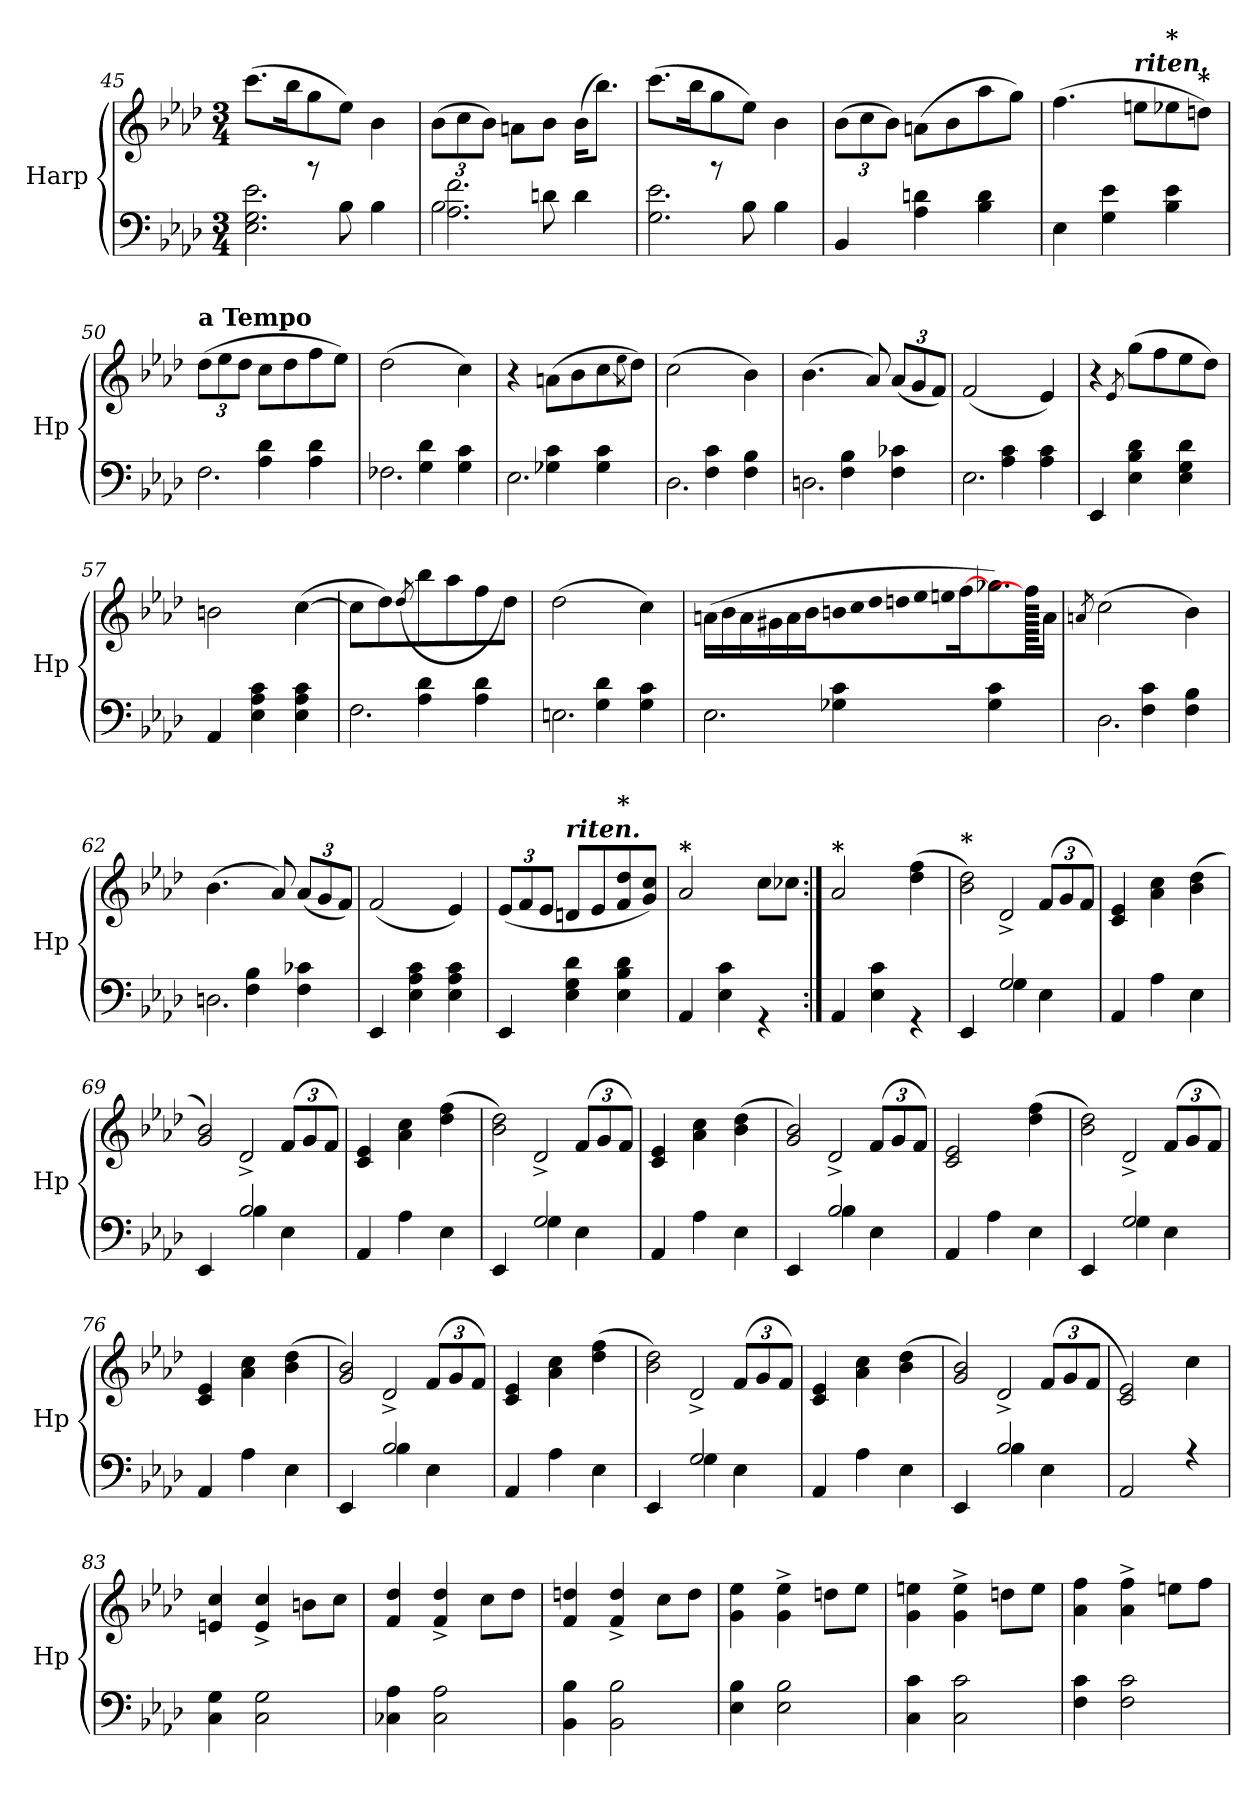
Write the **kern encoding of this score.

**kern	**kern	**dynam
*part1	*part1	*part1
*staff2	*staff1	*staff1/2
*I"Harp	*	*
*I'Hp	*	*
*clefF4	*clefG2	*
*k[b-e-a-d-]	*k[b-e-a-d-]	*
*M3/4	*M3/4	*
=45	=45	=45
*^	*	*
4ryy	2.E-\ 2.G\ 2.e-\	(8.ccc\L	.
.	.	16bb-\K	.
8r	.	8gg\	.
8B-\	.	8ee-\J)	.
4B-\	.	4b-\	.
!!LO:LB:g=z
=46	=46	=46	=46
!LO:N:head=open	!	!	!
*	*	*Xbrackettup	*
4.B-\	2.A-\ 2.f\	(12b-\L	.
.	.	12cc\	.
.	.	12b-\J)	.
.	.	8an\L	.
8dn\	.	8b-\J	.
4d\	.	(16b-\KL	.
.	.	8.bb-\J)	.
=47	=47	=47	=47
4ryy	2.G\ 2.e-\	(8.ccc\L	.
.	.	16bb-\K	.
8r	.	8gg\	.
8B-\	.	8ee-\J)	.
4B-\	.	4b-\	.
=48	=48	=48	=48
4BB-/	2.ryy	(12b-\L	.
.	.	12cc\	.
.	.	12b-\J)	.
4A-\ 4dn\	.	(8an\L	.
.	.	8b-\	.
4B-\ 4d\	.	8aa-\	.
.	.	8gg\J)	.
=49	=49	=49	=49
4E-\	2.ryy	(4.ff\	.
4G\ 4e-\	.	.	.
!	!	!LO:TX:a:Bi:t=riten.	!
.	.	8een\L	.
!	!	!LO:TX:a:Bi:t=*	!
4B-\ 4e-\	.	8ee-X\	.
!	!	!LO:TX:a:Bi:t=*	!
.	.	8ddn\J)	.
!!LO:PB:g=z
=50	=50	=50	=50
!	!	!LO:TX:a:B:t=a Tempo	!
!	!	!	!LO:DY:b
4ryy	2.F\	(12dd-\L	other-dynamics
.	.	12ee-\	.
.	.	12dd-\J	.
4A-\ 4d-\	.	8cc\L	.
.	.	8dd-\	.
4A-\ 4d-\	.	8ff\	.
.	.	8ee-\J)	.
=51	=51	=51	=51
4ryy	2.F-X\	(2dd-\	.
4G\ 4d-\	.	.	.
4G\ 4c\	.	4cc\)	.
=52	=52	=52	=52
4ryy	2.E-\	4r	.
4G-X\ 4c\	.	(8an\L	.
.	.	8b-\	.
4G-\ 4c\	.	8cc\	.
.	.	8qee-\	.
.	.	8dd-\J)	.
=53	=53	=53	=53
4ryy	2.D-\	(2cc\	.
4F\ 4c\	.	.	.
4F\ 4B-\	.	4b-\)	.
=54	=54	=54	=54
4ryy	2.Dn\	(>4.b-\	.
4F\ 4B-\	.	.	.
.	.	8a-/)	.
4F\ 4c-X\	.	(12a-/L	.
.	.	12g/	.
.	.	12f/J)	.
=55	=55	=55	=55
4ryy	2.E-\	(2f/	.
4A-\ 4c\	.	.	.
4A-\ 4c\	.	4e-/)	.
!!LO:LB:g=z
=56	=56	=56	=56
2.ryy	4EE-/	4r	.
.	.	8qe-/	.
.	4E-\ 4B-\ 4d-\	(8gg\L	.
.	.	8ff\	.
.	4E-\ 4G\ 4d-\	8ee-\	.
.	.	8dd-\J)	.
=57	=57	=57	=57
2.ryy	4AA-/	2bn\	.
.	4E-\ 4A-\ 4c\	.	.
.	4E-\ 4A-\ 4c\	([4cc\	.
=58	=58	=58	=58
4ryy	2.F\	8cc\L]	.
.	.	8dd-\)	.
.	.	(>8qdd-/	.
4A-\ 4d-\	.	8bb-\	.
.	.	8aa-\	.
4A-\ 4d-\	.	8ff\	.
.	.	8dd-\J)	.
=59	=59	=59	=59
4ryy	2.En\	(2dd-\	.
4G\ 4d-\	.	.	.
4G\ 4c\	.	4cc\)	.
!!LO:LB:g=z
=60	=60	=60	=60
*	*	*Xtuplet	*
4ryy	2.E-\	(24an\LL	.
.	.	24b-\	.
.	.	24a\	.
.	.	24g#X\	.
.	.	24a\	.
.	.	24b-\	.
!	!	!LO:N:vis=16	!
4G-X\ 4c\	.	640%23bn\	.
!	!	!LO:N:vis=16	!
.	.	640%23cc\	.
!	!	!LO:N:vis=16	!
.	.	640%23dd-\	.
!	!	!LO:N:vis=16	!
.	.	640%23ddn\	.
!	!	!LO:N:vis=16	!
.	.	640%23ee-\	.
!	!	!LO:N:vis=16	!
.	.	640%23een\	.
.	.	[320%11ff\JJ	.
4G-\ 4c\	.	8.gg-X\L)	.
.	.	640ff\JJ]	.
.	.	16a\Jk	.
640ryy	640ryy	.	.
=61	=61	=61	=61
.	.	8qan/	.
4ryy	2.D-\	(2cc\	.
4F\ 4c\	.	.	.
4F\ 4B-\	.	4b-\)	.
=62	=62	=62	=62
4ryy	2.Dn\	(4.b-\	.
4F\ 4B-\	.	.	.
.	.	8a-/)	.
*	*	*tuplet	*
4F\ 4c-X\	.	(12a-/L	.
.	.	12g/	.
.	.	12f/J)	.
=63	=63	=63	=63
2.ryy	4EE-/	(2f/	.
.	4E-\ 4A-\ 4c\	.	.
.	4E-\ 4A-\ 4c\	4e-/)	.
!!LO:LB:g=z
=64	=64	=64	=64
2.ryy	4EE-/	(12e-/L	.
.	.	12f/	.
.	.	12e-/J	.
!	!	!LO:TX:a:Bi:t=riten.	!
.	4E-\ 4G\ 4d-\	8dn/L	.
.	.	8e-/	.
!	!	!LO:TX:a:Bi:t=*	!
.	4E-\ 4B-\ 4d-\	8f/ 8dd-/	.
.	.	8g/ 8cc/J)	.
=65	=65	=65	=65
!	!	!LO:TX:a:Bi:t=*	!
2.ryy	4AA-/	2a-/	.
.	4E-\ 4c\	.	.
.	4r	8cc\L	.
.	.	8cc-X\J	.
=66:|!	=66:|!	=66:|!	=66:|!
!	!	!LO:TX:a:Bi:t=*	!
2.ryy	4AA-/	2a-/	.
.	4E-\ 4c\	.	.
.	4r	(4dd-\ 4ff\	.
=67	=67	=67	=67
*	*	*^	*
!	!	!LO:TX:a:Bi:t=*	!	!
!	!	!	!	!LO:DY:b
4ryy	4EE-/	2b-\ 2dd-\)	4rgyy	other-dynamics
2G/	4G\	.	2d-^/	.
.	4E-\	(12f/L	.	.
.	.	12g/	.	.
.	.	12f/J)	.	.
*	*	*v	*v	*
=68	=68	=68	=68
4AA-/	2.ryy	4c/ 4e-/	.
4A-\	.	4a-\ 4cc\	.
4E-\	.	(4b-\ 4dd-\	.
=69	=69	=69	=69
*	*	*^	*
4ryy	4EE-/	2g/ 2b-/)	4ryy	.
2B-/	4B-\	.	2d-^/	.
.	4E-\	(12f/L	.	.
.	.	12g/	.	.
.	.	12f/J)	.	.
!!LO:LB:g=z	!!
=70	=70	=70	=70	=70
4AA-/	2.ryy	4c/ 4e-/	2.ryy	.
4A-\	.	4a-\ 4cc\	.	.
4E-\	.	(>4dd-\ 4ff\	.	.
=71	=71	=71	=71	=71
4ryy	4EE-/	2b-\ 2dd-\)	4ryy	.
2G/	4G\	.	2d-^/	.
.	4E-\	(12f/L	.	.
.	.	12g/	.	.
.	.	12f/J)	.	.
=72	=72	=72	=72	=72
4AA-/	2.ryy	4c/ 4e-/	2.ryy	.
4A-\	.	4a-\ 4cc\	.	.
4E-\	.	(>4b-\ 4dd-\	.	.
!!LO:PB:g=z	!!
=73	=73	=73	=73	=73
4ryy	4EE-/	2g/ 2b-/)	4ryy	.
2B-/	4B-\	.	2d-^/	.
.	4E-\	(12f/L	.	.
.	.	12g/	.	.
.	.	12f/J)	.	.
=74	=74	=74	=74	=74
4AA-/	2.ryy	2c/ 2e-/	2.ryy	.
4A-\	.	.	.	.
4E-\	.	(>4dd-\ 4ff\	.	.
=75	=75	=75	=75	=75
4ryy	4EE-/	2b-\ 2dd-\)	4ryy	.
2G/	4G\	.	2d-^/	.
.	4E-\	(12f/L	.	.
.	.	12g/	.	.
.	.	12f/J)	.	.
=76	=76	=76	=76	=76
4AA-/	2.ryy	4c/ 4e-/	2.ryy	.
4A-\	.	4a-\ 4cc\	.	.
4E-\	.	(>4b-\ 4dd-\	.	.
=77	=77	=77	=77	=77
4ryy	4EE-/	2g/ 2b-/)	4ryy	.
2B-/	4B-\	.	2d-^/	.
.	4E-\	(12f/L	.	.
.	.	12g/	.	.
.	.	12f/J)	.	.
=78	=78	=78	=78	=78
4AA-/	2.ryy	4c/ 4e-/	2.ryy	.
4A-\	.	4a-\ 4cc\	.	.
4E-\	.	(>4dd-\ 4ff\	.	.
!!LO:LB:g=z	!!
=79	=79	=79	=79	=79
4ryy	4EE-/	2b-\ 2dd-\)	4ryy	.
2G/	4G\	.	2d-^/	.
.	4E-\	(12f/L	.	.
.	.	12g/	.	.
.	.	12f/J)	.	.
=80	=80	=80	=80	=80
4AA-/	2.ryy	4c/ 4e-/	2.ryy	.
4A-\	.	4a-\ 4cc\	.	.
4E-\	.	(>4b-\ 4dd-\	.	.
=81	=81	=81	=81	=81
4ryy	4EE-/	2g/ 2b-/)	4ryy	.
2B-/	4B-\	.	2d-^/	.
.	4E-\	(12f/L	.	.
.	.	12g/	.	.
.	.	12f/J	.	.
*	*	*v	*v	*
=82	=82	=82	=82
2AA-/	2.ryy	2c/ 2e-/)	.
4r	.	4cc\	.
=83	=83	=83	=83
4C\ 4G\	2.ryy	4en/ 4cc/	.
2C\ 2G\	.	4e/^ 4cc/^	.
.	.	8bn\L	.
.	.	8cc\J	.
=84	=84	=84	=84
4C-X\ 4A-\	2.ryy	4f/ 4dd-/	.
2C-\ 2A-\	.	4f/^ 4dd-/^	.
.	.	8cc\L	.
.	.	8dd-\J	.
!!LO:LB:g=z
=85	=85	=85	=85
4BB-\ 4B-\	2.ryy	4f/ 4ddn/	.
2BB-\ 2B-\	.	4f/^ 4dd/^	.
.	.	8cc\L	.
.	.	8dd\J	.
=86	=86	=86	=86
4E-\ 4B-\	2.ryy	4g\ 4ee-\	.
2E-\ 2B-\	.	4g\^ 4ee-\^	.
.	.	8ddn\L	.
.	.	8ee-\J	.
=87	=87	=87	=87
4C\ 4c\	2.ryy	4g\ 4een\	.
2C\ 2c\	.	4g\^ 4ee\^	.
.	.	8ddn\L	.
.	.	8ee\J	.
=88	=88	=88	=88
4F\ 4c\	2.ryy	4a-\ 4ff\	.
2F\ 2c\	.	4a-\^ 4ff\^	.
.	.	8een\L	.
.	.	8ff\J	.
*v	*v	*	*
=	=	=
*-	*-	*-
